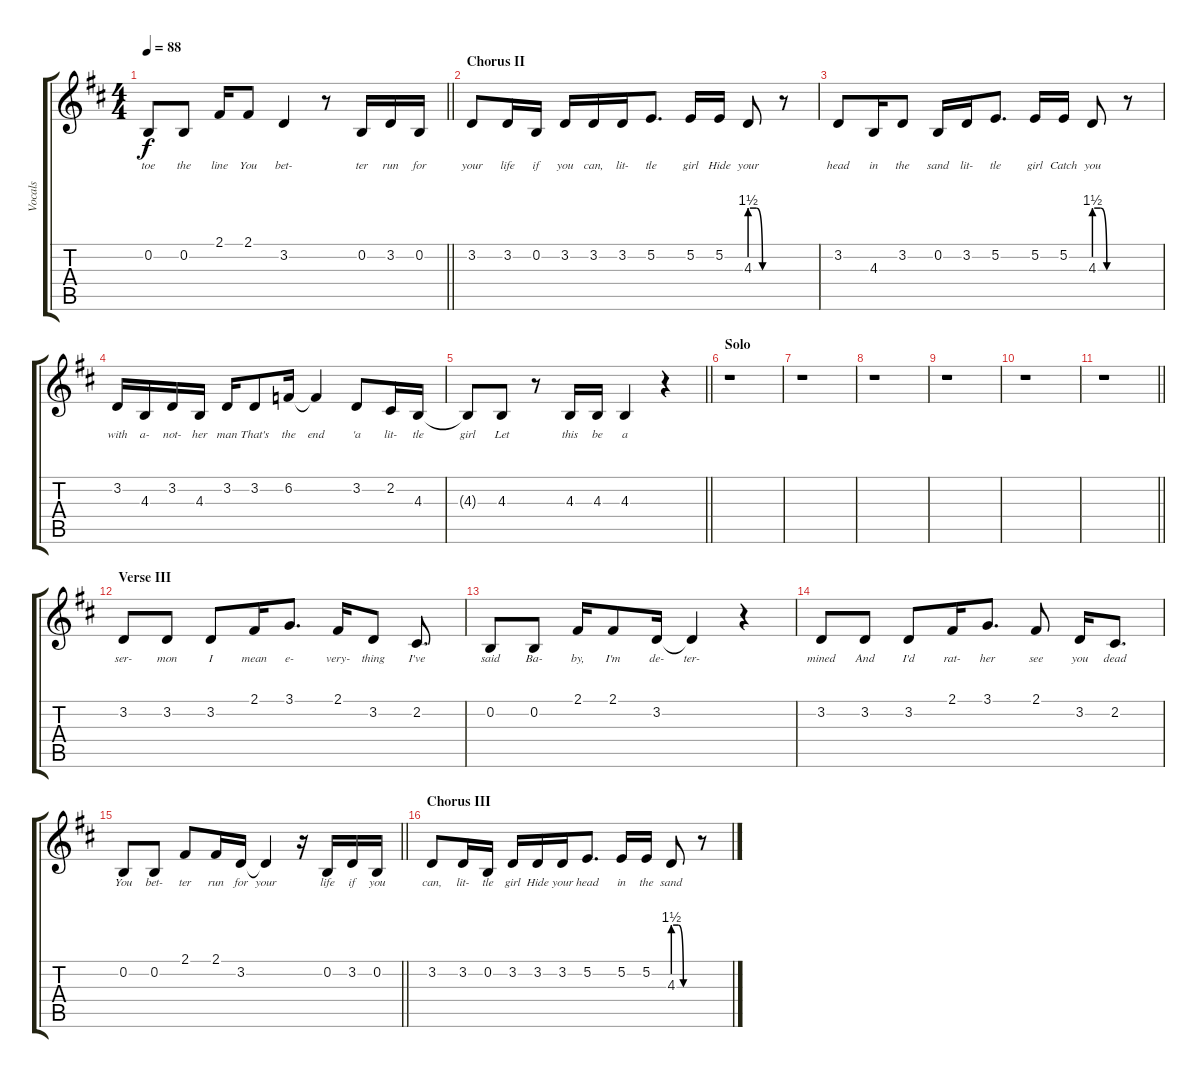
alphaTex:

\track ("Vocals" "Vocals") {instrument tenorsax}
\staff {score tabs}
\tuning (E4 B3 G3 D3 A2 E2) {hide}
\ts (4 4)
\tempo 88
\clef g2
\barLineRight lightlight
\ks d
0.2.8{lyrics (0 "toe") lyrics (1 "") lyrics (2 "") lyrics (3 "") lyrics (4 "") dy f} 0.2.8{lyrics (0 "the") lyrics (1 "") lyrics (2 "") lyrics (3 "") lyrics (4 "")} 2.1.16{lyrics (0 "line") lyrics (1 "") lyrics (2 "") lyrics (3 "") lyrics (4 "")} 2.1.8{lyrics (0 "You") lyrics (1 "") lyrics (2 "") lyrics (3 "") lyrics (4 "")} 3.2.4{lyrics (0 "bet-") lyrics (1 "") lyrics (2 "") lyrics (3 "") lyrics (4 "")} r.8 0.2.16{lyrics (0 "ter") lyrics (1 "") lyrics (2 "") lyrics (3 "") lyrics (4 "")} 3.2.16{lyrics (0 "run") lyrics (1 "") lyrics (2 "") lyrics (3 "") lyrics (4 "")} 0.2.16{lyrics (0 "for") lyrics (1 "") lyrics (2 "") lyrics (3 "") lyrics (4 "")} |
\section ("" "Chorus II")
3.2.8{lyrics (0 "your") lyrics (1 "") lyrics (2 "") lyrics (3 "") lyrics (4 "")} 3.2.16{lyrics (0 "life") lyrics (1 "") lyrics (2 "") lyrics (3 "") lyrics (4 "")} 0.2.16{lyrics (0 "if") lyrics (1 "") lyrics (2 "") lyrics (3 "") lyrics (4 "")} 3.2.16{lyrics (0 "you") lyrics (1 "") lyrics (2 "") lyrics (3 "") lyrics (4 "")} 3.2.16{lyrics (0 "can,") lyrics (1 "") lyrics (2 "") lyrics (3 "") lyrics (4 "")} 3.2.16{lyrics (0 "lit-") lyrics (1 "") lyrics (2 "") lyrics (3 "") lyrics (4 "")} 5.2.8{d lyrics (0 "tle") lyrics (1 "") lyrics (2 "") lyrics (3 "") lyrics (4 "")} 5.2.16{lyrics (0 "girl") lyrics (1 "") lyrics (2 "") lyrics (3 "") lyrics (4 "")} 5.2.16{lyrics (0 "Hide") lyrics (1 "") lyrics (2 "") lyrics (3 "") lyrics (4 "")} 4.3{be (custom 0 6 15 6 30 0 60 0)}.8{lyrics (0 "your") lyrics (1 "") lyrics (2 "") lyrics (3 "") lyrics (4 "")} r.8 |
3.2.8{lyrics (0 "head") lyrics (1 "") lyrics (2 "") lyrics (3 "") lyrics (4 "")} 4.3.16{lyrics (0 "in") lyrics (1 "") lyrics (2 "") lyrics (3 "") lyrics (4 "")} 3.2.8{lyrics (0 "the") lyrics (1 "") lyrics (2 "") lyrics (3 "") lyrics (4 "")} 0.2.16{lyrics (0 "sand") lyrics (1 "") lyrics (2 "") lyrics (3 "") lyrics (4 "")} 3.2.16{lyrics (0 "lit-") lyrics (1 "") lyrics (2 "") lyrics (3 "") lyrics (4 "")} 5.2.8{d lyrics (0 "tle") lyrics (1 "") lyrics (2 "") lyrics (3 "") lyrics (4 "")} 5.2.16{lyrics (0 "girl") lyrics (1 "") lyrics (2 "") lyrics (3 "") lyrics (4 "")} 5.2.16{lyrics (0 "Catch") lyrics (1 "") lyrics (2 "") lyrics (3 "") lyrics (4 "")} 4.3{be (custom 0 6 15 6 30 0 60 0)}.8{lyrics (0 "you") lyrics (1 "") lyrics (2 "") lyrics (3 "") lyrics (4 "")} r.8 |
3.2.16{lyrics (0 "with") lyrics (1 "") lyrics (2 "") lyrics (3 "") lyrics (4 "")} 4.3.16{lyrics (0 "a-") lyrics (1 "") lyrics (2 "") lyrics (3 "") lyrics (4 "")} 3.2.16{lyrics (0 "not-") lyrics (1 "") lyrics (2 "") lyrics (3 "") lyrics (4 "")} 4.3.16{lyrics (0 "her") lyrics (1 "") lyrics (2 "") lyrics (3 "") lyrics (4 "")} 3.2.16{lyrics (0 "man") lyrics (1 "") lyrics (2 "") lyrics (3 "") lyrics (4 "")} 3.2.8{lyrics (0 "That's") lyrics (1 "") lyrics (2 "") lyrics (3 "") lyrics (4 "")} 6.2.16{lyrics (0 "the") lyrics (1 "") lyrics (2 "") lyrics (3 "") lyrics (4 "")} 6.2{t}.4{lyrics (0 "end") lyrics (1 "") lyrics (2 "") lyrics (3 "") lyrics (4 "")} 3.2.8{lyrics (0 "'a") lyrics (1 "") lyrics (2 "") lyrics (3 "") lyrics (4 "")} 2.2.16{lyrics (0 "lit-") lyrics (1 "") lyrics (2 "") lyrics (3 "") lyrics (4 "")} 4.3.16{lyrics (0 "tle") lyrics (1 "") lyrics (2 "") lyrics (3 "") lyrics (4 "")} |
\barLineRight lightlight
4.3{t}.8{lyrics (0 "girl") lyrics (1 "") lyrics (2 "") lyrics (3 "") lyrics (4 "")} 4.3.8{lyrics (0 "Let") lyrics (1 "") lyrics (2 "") lyrics (3 "") lyrics (4 "")} r.8 4.3.16{lyrics (0 "this") lyrics (1 "") lyrics (2 "") lyrics (3 "") lyrics (4 "")} 4.3.16{lyrics (0 "be") lyrics (1 "") lyrics (2 "") lyrics (3 "") lyrics (4 "")} 4.3.4{lyrics (0 "a") lyrics (1 "") lyrics (2 "") lyrics (3 "") lyrics (4 "")} r.4 |
\section ("" "Solo")
r.1 |
r.1 |
r.1 |
r.1 |
r.1 |
\barLineRight lightlight
r.1 |
\section ("" "Verse III")
3.2.8{lyrics (0 "ser-") lyrics (1 "") lyrics (2 "") lyrics (3 "") lyrics (4 "")} 3.2.8{lyrics (0 "mon") lyrics (1 "") lyrics (2 "") lyrics (3 "") lyrics (4 "")} 3.2.8{lyrics (0 "I") lyrics (1 "") lyrics (2 "") lyrics (3 "") lyrics (4 "")} 2.1.16{lyrics (0 "mean") lyrics (1 "") lyrics (2 "") lyrics (3 "") lyrics (4 "")} 3.1.8{d lyrics (0 "e-") lyrics (1 "") lyrics (2 "") lyrics (3 "") lyrics (4 "")} 2.1.16{lyrics (0 "very-") lyrics (1 "") lyrics (2 "") lyrics (3 "") lyrics (4 "")} 3.2.8{lyrics (0 "thing") lyrics (1 "") lyrics (2 "") lyrics (3 "") lyrics (4 "")} 2.2.8{d lyrics (0 "I've") lyrics (1 "") lyrics (2 "") lyrics (3 "") lyrics (4 "")} |
0.2.8{lyrics (0 "said") lyrics (1 "") lyrics (2 "") lyrics (3 "") lyrics (4 "")} 0.2.8{lyrics (0 "Ba-") lyrics (1 "") lyrics (2 "") lyrics (3 "") lyrics (4 "")} 2.1.16{lyrics (0 "by,") lyrics (1 "") lyrics (2 "") lyrics (3 "") lyrics (4 "")} 2.1.8{lyrics (0 "I'm") lyrics (1 "") lyrics (2 "") lyrics (3 "") lyrics (4 "")} 3.2.16{lyrics (0 "de-") lyrics (1 "") lyrics (2 "") lyrics (3 "") lyrics (4 "")} 3.2{t}.4{lyrics (0 "ter-") lyrics (1 "") lyrics (2 "") lyrics (3 "") lyrics (4 "")} r.4 |
3.2.8{lyrics (0 "mined") lyrics (1 "") lyrics (2 "") lyrics (3 "") lyrics (4 "")} 3.2.8{lyrics (0 "And") lyrics (1 "") lyrics (2 "") lyrics (3 "") lyrics (4 "")} 3.2.8{lyrics (0 "I'd") lyrics (1 "") lyrics (2 "") lyrics (3 "") lyrics (4 "")} 2.1.16{lyrics (0 "rat-") lyrics (1 "") lyrics (2 "") lyrics (3 "") lyrics (4 "")} 3.1.8{d lyrics (0 "her") lyrics (1 "") lyrics (2 "") lyrics (3 "") lyrics (4 "")} 2.1.8{lyrics (0 "see") lyrics (1 "") lyrics (2 "") lyrics (3 "") lyrics (4 "")} 3.2.16{lyrics (0 "you") lyrics (1 "") lyrics (2 "") lyrics (3 "") lyrics (4 "")} 2.2.8{d lyrics (0 "dead") lyrics (1 "") lyrics (2 "") lyrics (3 "") lyrics (4 "")} |
\barLineRight lightlight
0.2.8{lyrics (0 "You") lyrics (1 "") lyrics (2 "") lyrics (3 "") lyrics (4 "")} 0.2.8{lyrics (0 "bet-") lyrics (1 "") lyrics (2 "") lyrics (3 "") lyrics (4 "")} 2.1.8{lyrics (0 "ter") lyrics (1 "") lyrics (2 "") lyrics (3 "") lyrics (4 "")} 2.1.16{lyrics (0 "run") lyrics (1 "") lyrics (2 "") lyrics (3 "") lyrics (4 "")} 3.2.16{lyrics (0 "for") lyrics (1 "") lyrics (2 "") lyrics (3 "") lyrics (4 "")} 3.2{t}.4{lyrics (0 "your") lyrics (1 "") lyrics (2 "") lyrics (3 "") lyrics (4 "")} r.16 0.2.16{lyrics (0 "life") lyrics (1 "") lyrics (2 "") lyrics (3 "") lyrics (4 "")} 3.2.16{lyrics (0 "if") lyrics (1 "") lyrics (2 "") lyrics (3 "") lyrics (4 "")} 0.2.16{lyrics (0 "you") lyrics (1 "") lyrics (2 "") lyrics (3 "") lyrics (4 "")} |
\section ("" "Chorus III")
3.2.8{lyrics (0 "can,") lyrics (1 "") lyrics (2 "") lyrics (3 "") lyrics (4 "")} 3.2.16{lyrics (0 "lit-") lyrics (1 "") lyrics (2 "") lyrics (3 "") lyrics (4 "")} 0.2.16{lyrics (0 "tle") lyrics (1 "") lyrics (2 "") lyrics (3 "") lyrics (4 "")} 3.2.16{lyrics (0 "girl") lyrics (1 "") lyrics (2 "") lyrics (3 "") lyrics (4 "")} 3.2.16{lyrics (0 "Hide") lyrics (1 "") lyrics (2 "") lyrics (3 "") lyrics (4 "")} 3.2.16{lyrics (0 "your") lyrics (1 "") lyrics (2 "") lyrics (3 "") lyrics (4 "")} 5.2.8{d lyrics (0 "head") lyrics (1 "") lyrics (2 "") lyrics (3 "") lyrics (4 "")} 5.2.16{lyrics (0 "in") lyrics (1 "") lyrics (2 "") lyrics (3 "") lyrics (4 "")} 5.2.16{lyrics (0 "the") lyrics (1 "") lyrics (2 "") lyrics (3 "") lyrics (4 "")} 4.3{be (custom 0 6 15 6 30 0 60 0)}.8{lyrics (0 "sand") lyrics (1 "") lyrics (2 "") lyrics (3 "") lyrics (4 "")} r.8
